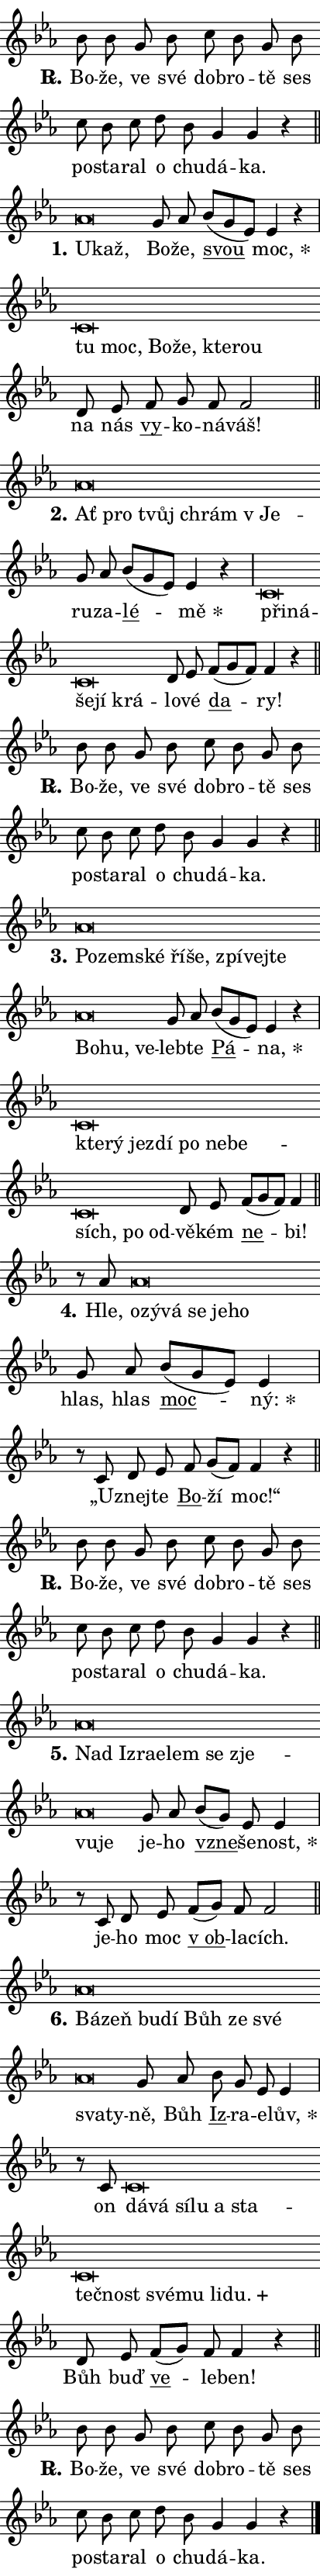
\version "2.22.1"
\header { tagline = "" }
\paper {
  indent = 0\cm
  top-margin = 0\cm
  right-margin = 0\cm
  bottom-margin = 0\cm
  left-margin = 0\cm
  paper-width = 7\cm
  page-breaking = #ly:one-page-breaking
  system-system-spacing.basic-distance = #11
  score-system-spacing.basic-distance = #11
  ragged-last = ##f
}


%% Author: Thomas Morley
%% https://lists.gnu.org/archive/html/lilypond-user/2020-05/msg00002.html
#(define (line-position grob)
"Returns position of @var[grob} in current system:
   @code{'start}, if at first time-step
   @code{'end}, if at last time-step
   @code{'middle} otherwise
"
  (let* ((col (ly:item-get-column grob))
         (ln (ly:grob-object col 'left-neighbor))
         (rn (ly:grob-object col 'right-neighbor))
         (col-to-check-left (if (ly:grob? ln) ln col))
         (col-to-check-right (if (ly:grob? rn) rn col))
         (break-dir-left
           (and
             (ly:grob-property col-to-check-left 'non-musical #f)
             (ly:item-break-dir col-to-check-left)))
         (break-dir-right
           (and
             (ly:grob-property col-to-check-right 'non-musical #f)
             (ly:item-break-dir col-to-check-right))))
        (cond ((eqv? 1 break-dir-left) 'start)
              ((eqv? -1 break-dir-right) 'end)
              (else 'middle))))

#(define (tranparent-at-line-position vctor)
  (lambda (grob)
  "Relying on @code{line-position} select the relevant enry from @var{vctor}.
Used to determine transparency,"
    (case (line-position grob)
      ((end) (not (vector-ref vctor 0)))
      ((middle) (not (vector-ref vctor 1)))
      ((start) (not (vector-ref vctor 2))))))

noteHeadBreakVisibility =
#(define-music-function (break-visibility)(vector?)
"Makes @code{NoteHead}s transparent relying on @var{break-visibility}"
#{
  \override NoteHead.transparent =
    #(tranparent-at-line-position break-visibility)
#})

#(define delete-ledgers-for-transparent-note-heads
  (lambda (grob)
    "Reads whether a @code{NoteHead} is transparent.
If so this @code{NoteHead} is removed from @code{'note-heads} from
@var{grob}, which is supposed to be @code{LedgerLineSpanner}.
As a result ledgers are not printed for this @code{NoteHead}"
    (let* ((nhds-array (ly:grob-object grob 'note-heads))
           (nhds-list
             (if (ly:grob-array? nhds-array)
                 (ly:grob-array->list nhds-array)
                 '()))
           ;; Relies on the transparent-property being done before
           ;; Staff.LedgerLineSpanner.after-line-breaking is executed.
           ;; This is fragile ...
           (to-keep
             (remove
               (lambda (nhd)
                 (ly:grob-property nhd 'transparent #f))
               nhds-list)))
      ;; TODO find a better method to iterate over grob-arrays, similiar
      ;; to filter/remove etc for lists
      ;; For now rebuilt from scratch
      (set! (ly:grob-object grob 'note-heads)  '())
      (for-each
        (lambda (nhd)
          (ly:pointer-group-interface::add-grob grob 'note-heads nhd))
        to-keep))))

hideNotes = {
  \noteHeadBreakVisibility #begin-of-line-visible
}
unHideNotes = {
  \noteHeadBreakVisibility #all-visible
}

% work-around for resetting accidentals
% https://lilypond.org/doc/v2.23/Documentation/notation/displaying-rhythms#unmetered-music
cadenzaMeasure = {
  \cadenzaOff
  \partial 1024 s1024
  \cadenzaOn
}

#(define-markup-command (accent layout props text) (markup?)
  "Underline accented syllable"
  (interpret-markup layout props
    #{\markup \override #'(offset . 4.3) \underline { #text }#}))

responsum = \markup \concat {
  "R" \hspace #-1.05 \path #0.1 #'((moveto 0 0.07) (lineto 0.9 0.8)) \hspace #0.05 "."
}

\layout {
    \context {
        \Staff
        \remove "Time_signature_engraver"
        \override LedgerLineSpanner.after-line-breaking = #delete-ledgers-for-transparent-note-heads
    }
    \context {
        \Voice {
            \override NoteHead.output-attributes = #'((class . "notehead"))
            \override Hairpin.height = #0.55
        }
    }
    \context {
        \Lyrics {
            \override StanzaNumber.output-attributes = #'((class . "stanzanumber"))
            \override LyricSpace.minimum-distance = #0.9
            \override LyricText.font-name = #"TeX Gyre Schola"
            \override LyricText.font-size = 1
            \override StanzaNumber.font-name = #"TeX Gyre Schola Bold"
            \override StanzaNumber.font-size = 1
        }
    }
}

% magnetic-lyrics.ily
%
%   written by
%     Jean Abou Samra <jean@abou-samra.fr>
%     Werner Lemberg <wl@gnu.org>
%
%   adapted by
%     Jiri Hon <jiri.hon@gmail.com>
%
% Version 2022-Apr-15

% https://www.mail-archive.com/lilypond-user@gnu.org/msg149350.html

#(define (Left_hyphen_pointer_engraver context)
   "Collect syllable-hyphen-syllable occurrences in lyrics and store
them in properties.  This engraver only looks to the left.  For
example, if the lyrics input is @code{foo -- bar}, it does the
following.

@itemize @bullet
@item
Set the @code{text} property of the @code{LyricHyphen} grob between
@q{foo} and @q{bar} to @code{foo}.

@item
Set the @code{left-hyphen} property of the @code{LyricText} grob with
text @q{foo} to the @code{LyricHyphen} grob between @q{foo} and
@q{bar}.
@end itemize

Use this auxiliary engraver in combination with the
@code{lyric-@/text::@/apply-@/magnetic-@/offset!} hook."
   (let ((hyphen #f)
         (text #f))
     (make-engraver
      (acknowledgers
       ((lyric-syllable-interface engraver grob source-engraver)
        (set! text grob)))
      (end-acknowledgers
       ((lyric-hyphen-interface engraver grob source-engraver)
        ;(when (not (grob::has-interface grob 'lyric-space-interface))
          (set! hyphen grob)));)
      ((stop-translation-timestep engraver)
       (when (and text hyphen)
         (ly:grob-set-object! text 'left-hyphen hyphen))
       (set! text #f)
       (set! hyphen #f)))))

#(define (lyric-text::apply-magnetic-offset! grob)
   "If the space between two syllables is less than the value in
property @code{LyricText@/.details@/.squash-threshold}, move the right
syllable to the left so that it gets concatenated with the left
syllable.

Use this function as a hook for
@code{LyricText@/.after-@/line-@/breaking} if the
@code{Left_@/hyphen_@/pointer_@/engraver} is active."
   (let ((hyphen (ly:grob-object grob 'left-hyphen #f)))
     (when hyphen
       (let ((left-text (ly:spanner-bound hyphen LEFT)))
         (when (grob::has-interface left-text 'lyric-syllable-interface)
           (let* ((common (ly:grob-common-refpoint grob left-text X))
                  (this-x-ext (ly:grob-extent grob common X))
                  (left-x-ext
                   (begin
                     ;; Trigger magnetism for left-text.
                     (ly:grob-property left-text 'after-line-breaking)
                     (ly:grob-extent left-text common X)))
                  ;; `delta` is the gap width between two syllables.
                  (delta (- (interval-start this-x-ext)
                            (interval-end left-x-ext)))
                  (details (ly:grob-property grob 'details))
                  (threshold (assoc-get 'squash-threshold details 0.2)))
             (when (< delta threshold)
               (let* (;; We have to manipulate the input text so that
                      ;; ligatures crossing syllable boundaries are not
                      ;; disabled.  For languages based on the Latin
                      ;; script this is essentially a beautification.
                      ;; However, for non-Western scripts it can be a
                      ;; necessity.
                      (lt (ly:grob-property left-text 'text))
                      (rt (ly:grob-property grob 'text))
                      (is-space (grob::has-interface hyphen 'lyric-space-interface))
                      (space (if is-space " " ""))
                      (space-markup (grob-interpret-markup grob " "))
                      (space-size (interval-length (ly:stencil-extent space-markup X)))
                      (extra-delta (if is-space space-size 0))
                      ;; Append new syllable.
                      (ltrt-space (if (and (string? lt) (string? rt))
                                (string-append lt space rt)
                                (make-concat-markup (list lt space rt))))
                      ;; Right-align `ltrt` to the right side.
                      (ltrt-space-markup (grob-interpret-markup
                               grob
                               (make-translate-markup
                                (cons (interval-length this-x-ext) 0)
                                (make-right-align-markup ltrt-space)))))
                 (begin
                   ;; Don't print `left-text`.
                   (ly:grob-set-property! left-text 'stencil #f)
                   ;; Set text and stencil (which holds all collected
                   ;; syllables so far) and shift it to the left.
                   (ly:grob-set-property! grob 'text ltrt-space)
                   (ly:grob-set-property! grob 'stencil ltrt-space-markup)
                   (ly:grob-translate-axis! grob (- (- delta extra-delta)) X))))))))))


#(define (lyric-hyphen::displace-bounds-first grob)
   ;; Make very sure this callback isn't triggered too early.
   (let ((left (ly:spanner-bound grob LEFT))
         (right (ly:spanner-bound grob RIGHT)))
     (ly:grob-property left 'after-line-breaking)
     (ly:grob-property right 'after-line-breaking)
     (ly:lyric-hyphen::print grob)))

squashThreshold = #0.4

\layout {
  \context {
    \Lyrics
    \consists #Left_hyphen_pointer_engraver
    \override LyricText.after-line-breaking =
      #lyric-text::apply-magnetic-offset!
    \override LyricHyphen.stencil = #lyric-hyphen::displace-bounds-first
    \override LyricText.details.squash-threshold = \squashThreshold
    \override LyricHyphen.minimum-distance = 0
    \override LyricHyphen.minimum-length = \squashThreshold
  }
}

squash = \override LyricText.details.squash-threshold = 9999
unSquash = \override LyricText.details.squash-threshold = \squashThreshold

left = \override LyricText.self-alignment-X = #LEFT
unLeft = \revert LyricText.self-alignment-X

starOffset = #(lambda (grob) 
                (let ((x_offset (ly:self-alignment-interface::aligned-on-x-parent grob)))
                  (if (= x_offset 0) 0 (+ x_offset 1.2))))

star = #(define-music-function (syllable)(string?)
"Append star separator at the end of a syllable"
#{
  \once \override LyricText.X-offset = #starOffset
  \lyricmode { \markup {
    #syllable
    \override #'((font-name . "TeX Gyre Schola Bold")) \hspace #0.2 \lower #0.65 \larger "*"
  } }
#})

starAccent = #(define-music-function (syllable)(string?)
"Append star separator at the end of a syllable and make accent"
#{
  \once \override LyricText.X-offset = #starOffset
  \lyricmode { \markup {
    \accent #syllable
    \override #'((font-name . "TeX Gyre Schola Bold")) \hspace #0.2 \lower #0.65 \larger "*"
  } }
#})

breath = #(define-music-function (syllable)(string?)
"Append breathing indicator at the end of a syllable"
#{
  \lyricmode { \markup { #syllable "+" } }
#})

optionalBreath = #(define-music-function (syllable)(string?)
"Append optional breathing indicator at the end of a syllable"
#{
  \lyricmode { \markup { #syllable "(+)" } }
#})


\score {
    <<
        \new Voice = "melody" { \cadenzaOn \key es \major \relative { bes'8 bes g bes c bes g bes \bar "" c bes c \bar "" d bes g4 g r \cadenzaMeasure \bar "||" \break }
\relative { as'\breve*1/16 \hideNotes \breve*1/16 \bar "" \unHideNotes g8 as \bar "" bes[( g es)] es4 r \cadenzaMeasure \bar "|" c\breve*1/16 \hideNotes \breve*1/16 \bar "" \breve*1/16 \bar "" \breve*1/16 \bar "" \breve*1/16 \breve*1/16 \bar "" \unHideNotes d8 es \bar "" f g f f2 \cadenzaMeasure \bar "||" \break }
\relative { as'\breve*1/16 \hideNotes \breve*1/16 \bar "" \breve*1/16 \bar "" \breve*1/16 \breve*1/16 \bar "" \unHideNotes g8 as \bar "" bes[( g es)] es4 r \cadenzaMeasure \bar "|" c\breve*1/16 \hideNotes \breve*1/16 \bar "" \breve*1/16 \bar "" \breve*1/16 \breve*1/16 \bar "" \unHideNotes d8 es \bar "" f[( g f)] f4 r \cadenzaMeasure \bar "||" \break }
\relative { bes'8 bes g bes c bes g bes \bar "" c bes c \bar "" d bes g4 g r \cadenzaMeasure \bar "||" \break }
\relative { as'\breve*1/16 \hideNotes \breve*1/16 \bar "" \breve*1/16 \bar "" \breve*1/16 \bar "" \breve*1/16 \bar "" \breve*1/16 \bar "" \breve*1/16 \bar "" \breve*1/16 \bar "" \breve*1/16 \bar "" \breve*1/16 \breve*1/16 \bar "" \unHideNotes g8 as \bar "" bes[( g es)] es4 r \cadenzaMeasure \bar "|" c\breve*1/16 \hideNotes \breve*1/16 \bar "" \breve*1/16 \bar "" \breve*1/16 \bar "" \breve*1/16 \bar "" \breve*1/16 \bar "" \breve*1/16 \bar "" \breve*1/16 \bar "" \breve*1/16 \breve*1/16 \bar "" \unHideNotes d8 es \bar "" f[( g f)] f4 \cadenzaMeasure \bar "||" \break }
\relative { r8 as'8 as\breve*1/16 \hideNotes \breve*1/16 \bar "" \breve*1/16 \bar "" \breve*1/16 \bar "" \breve*1/16 \breve*1/16 \bar "" \unHideNotes g8 as \bar "" bes[( g es)] es4 \cadenzaMeasure \bar "|" r8 c8 d8 es \bar "" f g[( f)] f4 r \cadenzaMeasure \bar "||" \break }
\relative { bes'8 bes g bes c bes g bes \bar "" c bes c \bar "" d bes g4 g r \cadenzaMeasure \bar "||" \break }
\relative { as'\breve*1/16 \hideNotes \breve*1/16 \bar "" \breve*1/16 \bar "" \breve*1/16 \bar "" \breve*1/16 \bar "" \breve*1/16 \bar "" \breve*1/16 \bar "" \breve*1/16 \breve*1/16 \bar "" \unHideNotes g8 as \bar "" bes[( g)] es es4 \cadenzaMeasure \bar "|" r8 c8 d8 es \bar "" f[( g)] f f2 \cadenzaMeasure \bar "||" \break }
\relative { as'\breve*1/16 \hideNotes \breve*1/16 \bar "" \breve*1/16 \bar "" \breve*1/16 \bar "" \breve*1/16 \bar "" \breve*1/16 \bar "" \breve*1/16 \bar "" \breve*1/16 \breve*1/16 \bar "" \unHideNotes g8 as \bar "" bes g es es4 \cadenzaMeasure \bar "|" r8 c8 c\breve*1/16 \hideNotes \breve*1/16 \bar "" \breve*1/16 \bar "" \breve*1/16 \bar "" \breve*1/16 \bar "" \breve*1/16 \bar "" \breve*1/16 \bar "" \breve*1/16 \bar "" \breve*1/16 \bar "" \breve*1/16 \bar "" \breve*1/16 \breve*1/16 \bar "" \unHideNotes d8 es \bar "" f[( g)] f f4 r \cadenzaMeasure \bar "||" \break }
\relative { bes'8 bes g bes c bes g bes \bar "" c bes c \bar "" d bes g4 g r \cadenzaMeasure \bar "||" \break } \bar "|." }
        \new Lyrics \lyricsto "melody" { \lyricmode { \set stanza = \responsum
Bo -- že, ve své dob -- ro -- tě ses po -- sta -- ral o chu -- dá -- ka.
\set stanza = "1."
\left U -- \squash kaž, \unLeft \unSquash Bo -- že, \markup \accent svou \star moc, \left tu \squash moc, Bo -- že, kte -- rou \unLeft \unSquash na nás \markup \accent vy -- ko -- ná -- váš!
\set stanza = "2."
\left Ať \squash pro tvůj chrám "v Je" -- \unLeft \unSquash ru -- za -- \markup \accent lé -- \star mě \left při -- \squash ná -- še -- jí krá -- \unLeft \unSquash lo -- vé \markup \accent da -- ry!
\set stanza = \responsum
Bo -- že, ve své dob -- ro -- tě ses po -- sta -- ral o chu -- dá -- ka.
\set stanza = "3."
\left Po -- \squash zem -- ské ří -- še, zpí -- vej -- te Bo -- hu, ve -- \unLeft \unSquash leb -- te \markup \accent Pá -- \star na, \left kte -- \squash rý jez -- dí po ne -- be -- sích, po od -- \unLeft \unSquash vě -- kém \markup \accent ne -- bi!
\set stanza = "4."
Hle, \left o -- \squash zý -- vá se je -- ho \unLeft \unSquash hlas, hlas \markup \accent moc -- \star ný: „U -- znej -- te \markup \accent Bo -- ží moc!“
\set stanza = \responsum
Bo -- že, ve své dob -- ro -- tě ses po -- sta -- ral o chu -- dá -- ka.
\set stanza = "5."
\left Nad \squash Iz -- ra -- e -- lem se zje -- vu -- je \unLeft \unSquash je -- ho \markup \accent vzne -- še -- \star nost, je -- ho moc \markup \accent "v ob" -- la -- cích.
\set stanza = "6."
\left Bá -- \squash zeň bu -- dí Bůh ze své sva -- ty -- \unLeft \unSquash ně, Bůh \markup \accent Iz -- ra -- e -- \star lův, on \left dá -- \squash vá sí -- lu a sta -- teč -- nost své -- mu li -- \breath "du." \unLeft \unSquash Bůh buď \markup \accent ve -- le -- ben!
\set stanza = \responsum
Bo -- že, ve své dob -- ro -- tě ses po -- sta -- ral o chu -- dá -- ka. } }
    >>
    \layout {}
}
